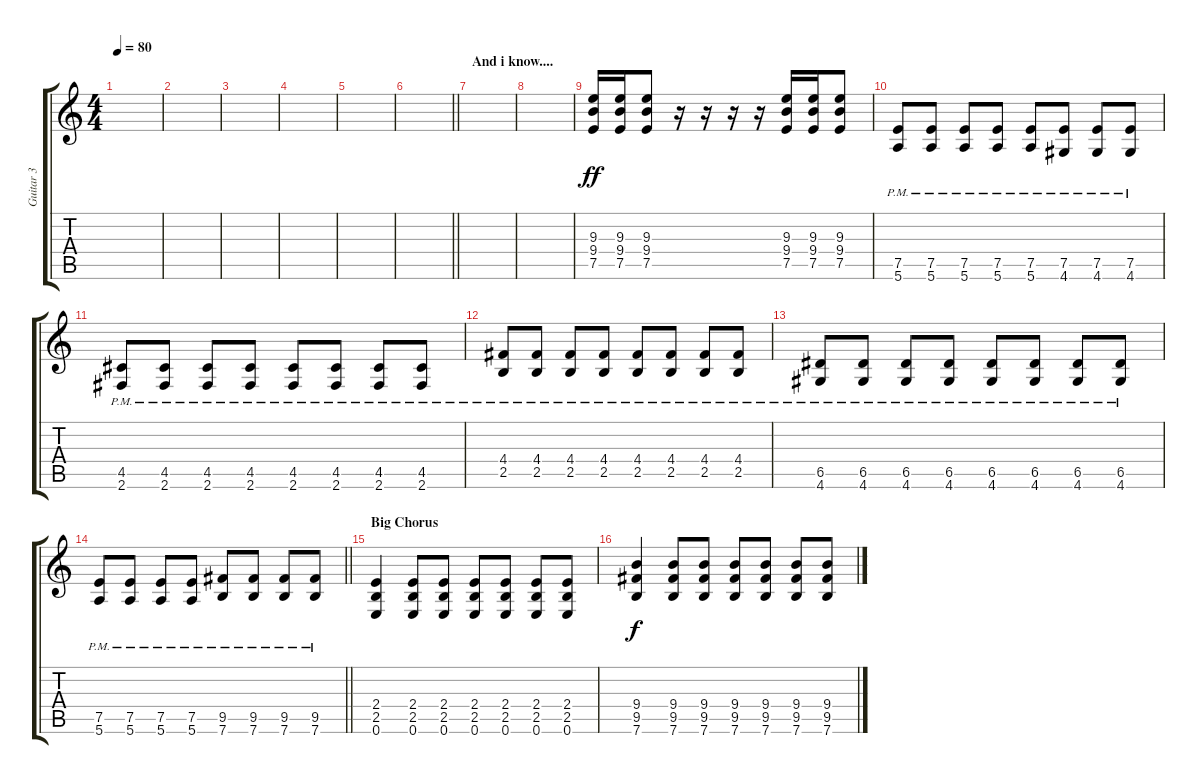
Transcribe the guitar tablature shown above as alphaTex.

\track ("Guitar 3" "Guitar 3") {instrument overdrivenguitar}
\staff {score tabs}
\tuning (E4 B3 G3 D3 A2 E2) {hide}
\ts (4 4)
\tempo 80
\clef g2
\ks c
|
|
|
|
|
\barLineRight lightlight
|
\section ("" "And i know....")
|
|
(9.3 9.4 7.5).16{dy ff instrument overdrivenguitar} (9.3 9.4 7.5).16 (9.3 9.4 7.5).8 r.16 r.16 r.16 r.16 (9.3 9.4 7.5).16 (9.3 9.4 7.5).16 (9.3 9.4 7.5).8 |
(7.5{pm} 5.6{pm}).8 (7.5{pm} 5.6{pm}).8 (7.5{pm} 5.6{pm}).8 (7.5{pm} 5.6{pm}).8 (7.5{pm} 5.6{pm}).8 (7.5{pm} 4.6{pm}).8 (7.5{pm} 4.6{pm}).8 (7.5{pm} 4.6{pm}).8 |
(4.5{pm} 2.6{pm}).8 (4.5{pm} 2.6{pm}).8 (4.5{pm} 2.6{pm}).8 (4.5{pm} 2.6{pm}).8 (4.5{pm} 2.6{pm}).8 (4.5{pm} 2.6{pm}).8 (4.5{pm} 2.6{pm}).8 (4.5{pm} 2.6{pm}).8 |
(4.4{pm} 2.5{pm}).8 (4.4{pm} 2.5{pm}).8 (4.4{pm} 2.5{pm}).8 (4.4{pm} 2.5{pm}).8 (4.4{pm} 2.5{pm}).8 (4.4{pm} 2.5{pm}).8 (4.4{pm} 2.5{pm}).8 (4.4{pm} 2.5{pm}).8 |
(6.5{pm} 4.6{pm}).8 (6.5{pm} 4.6{pm}).8 (6.5{pm} 4.6{pm}).8 (6.5{pm} 4.6{pm}).8 (6.5{pm} 4.6{pm}).8 (6.5{pm} 4.6{pm}).8 (6.5{pm} 4.6{pm}).8 (6.5{pm} 4.6{pm}).8 |
\barLineRight lightlight
(7.5{pm} 5.6{pm}).8 (7.5{pm} 5.6{pm}).8 (7.5{pm} 5.6{pm}).8 (7.5{pm} 5.6{pm}).8 (9.5{pm} 7.6{pm}).8 (9.5{pm} 7.6{pm}).8 (9.5{pm} 7.6{pm}).8 (9.5{pm} 7.6{pm}).8 |
\section ("" "Big Chorus")
(2.4 2.5 0.6).4{instrument distortionguitar} (2.4 2.5 0.6).8 (2.4 2.5 0.6).8 (2.4 2.5 0.6).8 (2.4 2.5 0.6).8 (2.4 2.5 0.6).8 (2.4 2.5 0.6).8 |
(9.4 9.5 7.6).4{dy f} (9.4 9.5 7.6).8 (9.4 9.5 7.6).8 (9.4 9.5 7.6).8 (9.4 9.5 7.6).8 (9.4 9.5 7.6).8 (9.4 9.5 7.6).8
